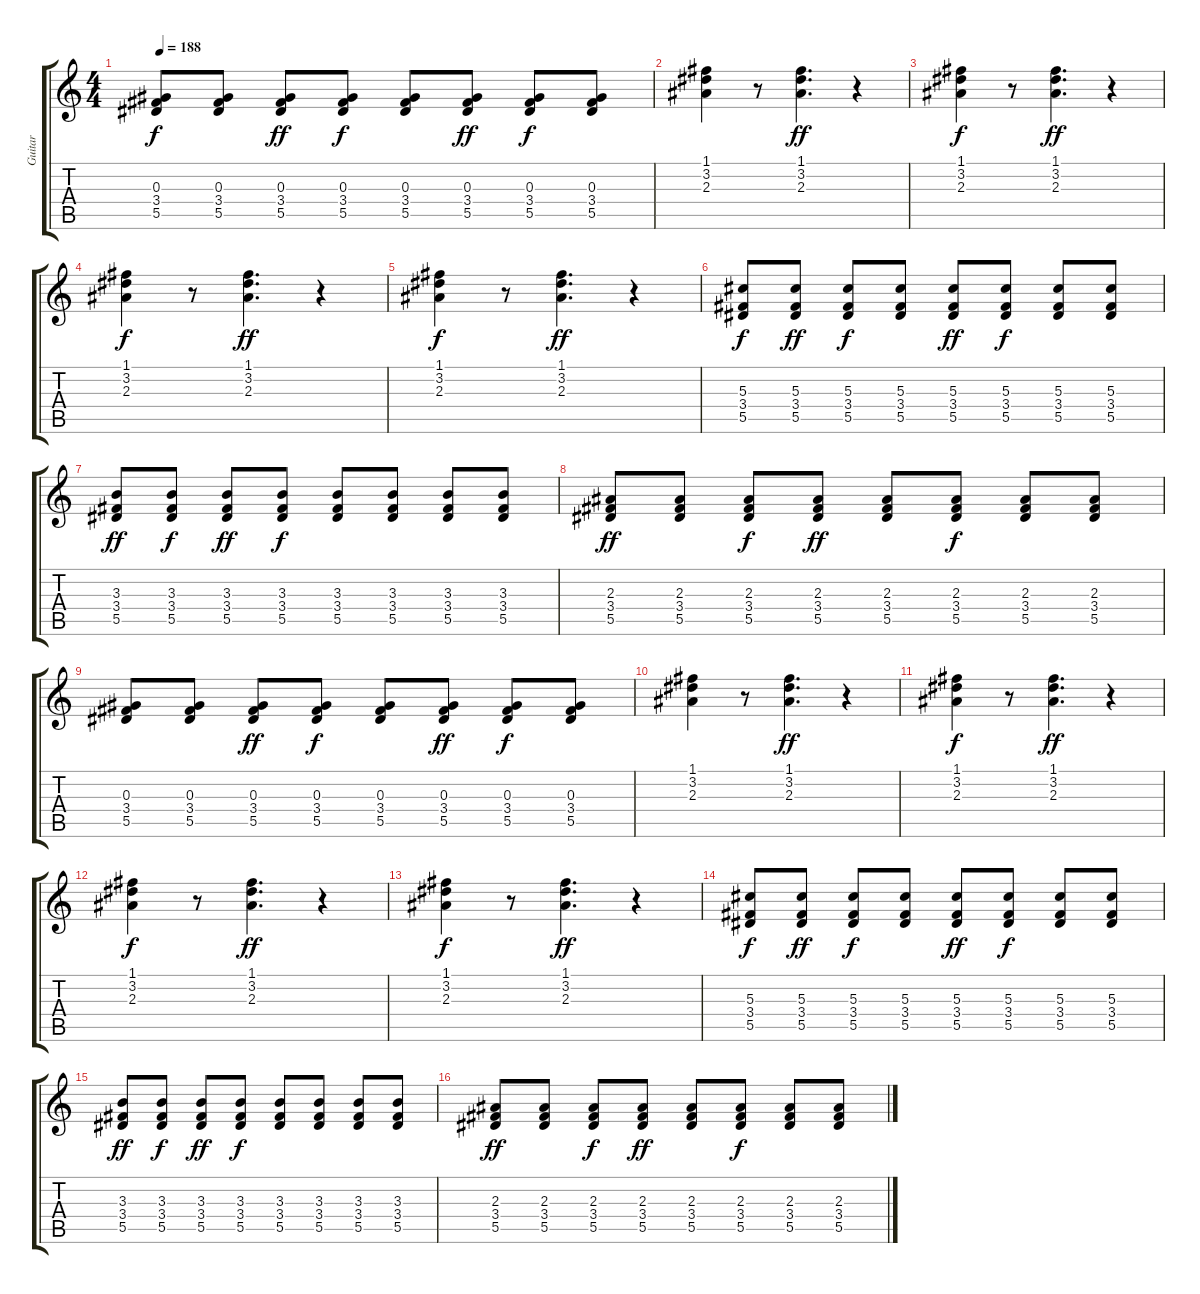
\track ("Guitar" "Guitar") {instrument overdrivenguitar}
\staff {score tabs}
\tuning (F4 C4 Ab3 Eb3 Bb2 F2) {hide}
\ts (4 4)
\tempo 188
\clef g2
\ks c
(0.3 3.4 5.5).8{dy f} (0.3 3.4 5.5).8 (0.3 3.4 5.5).8{dy ff} (0.3 3.4 5.5).8{dy f} (0.3 3.4 5.5).8 (0.3 3.4 5.5).8{dy ff} (0.3 3.4 5.5).8{dy f} (0.3 3.4 5.5).8 |
(1.1 3.2 2.3).4 r.8 (1.1 3.2 2.3).4{d dy ff} r.4 |
(1.1 3.2 2.3).4{dy f} r.8 (1.1 3.2 2.3).4{d dy ff} r.4 |
(1.1 3.2 2.3).4{dy f} r.8 (1.1 3.2 2.3).4{d dy ff} r.4 |
(1.1 3.2 2.3).4{dy f} r.8 (1.1 3.2 2.3).4{d dy ff} r.4 |
(5.3 3.4 5.5).8{dy f} (5.3 3.4 5.5).8{dy ff} (5.3 3.4 5.5).8{dy f} (5.3 3.4 5.5).8 (5.3 3.4 5.5).8{dy ff} (5.3 3.4 5.5).8{dy f} (5.3 3.4 5.5).8 (5.3 3.4 5.5).8 |
(3.3 3.4 5.5).8{dy ff} (3.3 3.4 5.5).8{dy f} (3.3 3.4 5.5).8{dy ff} (3.3 3.4 5.5).8{dy f} (3.3 3.4 5.5).8 (3.3 3.4 5.5).8 (3.3 3.4 5.5).8 (3.3 3.4 5.5).8 |
(2.3 3.4 5.5).8{dy ff} (2.3 3.4 5.5).8 (2.3 3.4 5.5).8{dy f} (2.3 3.4 5.5).8{dy ff} (2.3 3.4 5.5).8 (2.3 3.4 5.5).8{dy f} (2.3 3.4 5.5).8 (2.3 3.4 5.5).8 |
(0.3 3.4 5.5).8 (0.3 3.4 5.5).8 (0.3 3.4 5.5).8{dy ff} (0.3 3.4 5.5).8{dy f} (0.3 3.4 5.5).8 (0.3 3.4 5.5).8{dy ff} (0.3 3.4 5.5).8{dy f} (0.3 3.4 5.5).8 |
(1.1 3.2 2.3).4 r.8 (1.1 3.2 2.3).4{d dy ff} r.4 |
(1.1 3.2 2.3).4{dy f} r.8 (1.1 3.2 2.3).4{d dy ff} r.4 |
(1.1 3.2 2.3).4{dy f} r.8 (1.1 3.2 2.3).4{d dy ff} r.4 |
(1.1 3.2 2.3).4{dy f} r.8 (1.1 3.2 2.3).4{d dy ff} r.4 |
(5.3 3.4 5.5).8{dy f} (5.3 3.4 5.5).8{dy ff} (5.3 3.4 5.5).8{dy f} (5.3 3.4 5.5).8 (5.3 3.4 5.5).8{dy ff} (5.3 3.4 5.5).8{dy f} (5.3 3.4 5.5).8 (5.3 3.4 5.5).8 |
(3.3 3.4 5.5).8{dy ff} (3.3 3.4 5.5).8{dy f} (3.3 3.4 5.5).8{dy ff} (3.3 3.4 5.5).8{dy f} (3.3 3.4 5.5).8 (3.3 3.4 5.5).8 (3.3 3.4 5.5).8 (3.3 3.4 5.5).8 |
(2.3 3.4 5.5).8{dy ff} (2.3 3.4 5.5).8 (2.3 3.4 5.5).8{dy f} (2.3 3.4 5.5).8{dy ff} (2.3 3.4 5.5).8 (2.3 3.4 5.5).8{dy f} (2.3 3.4 5.5).8 (2.3 3.4 5.5).8
